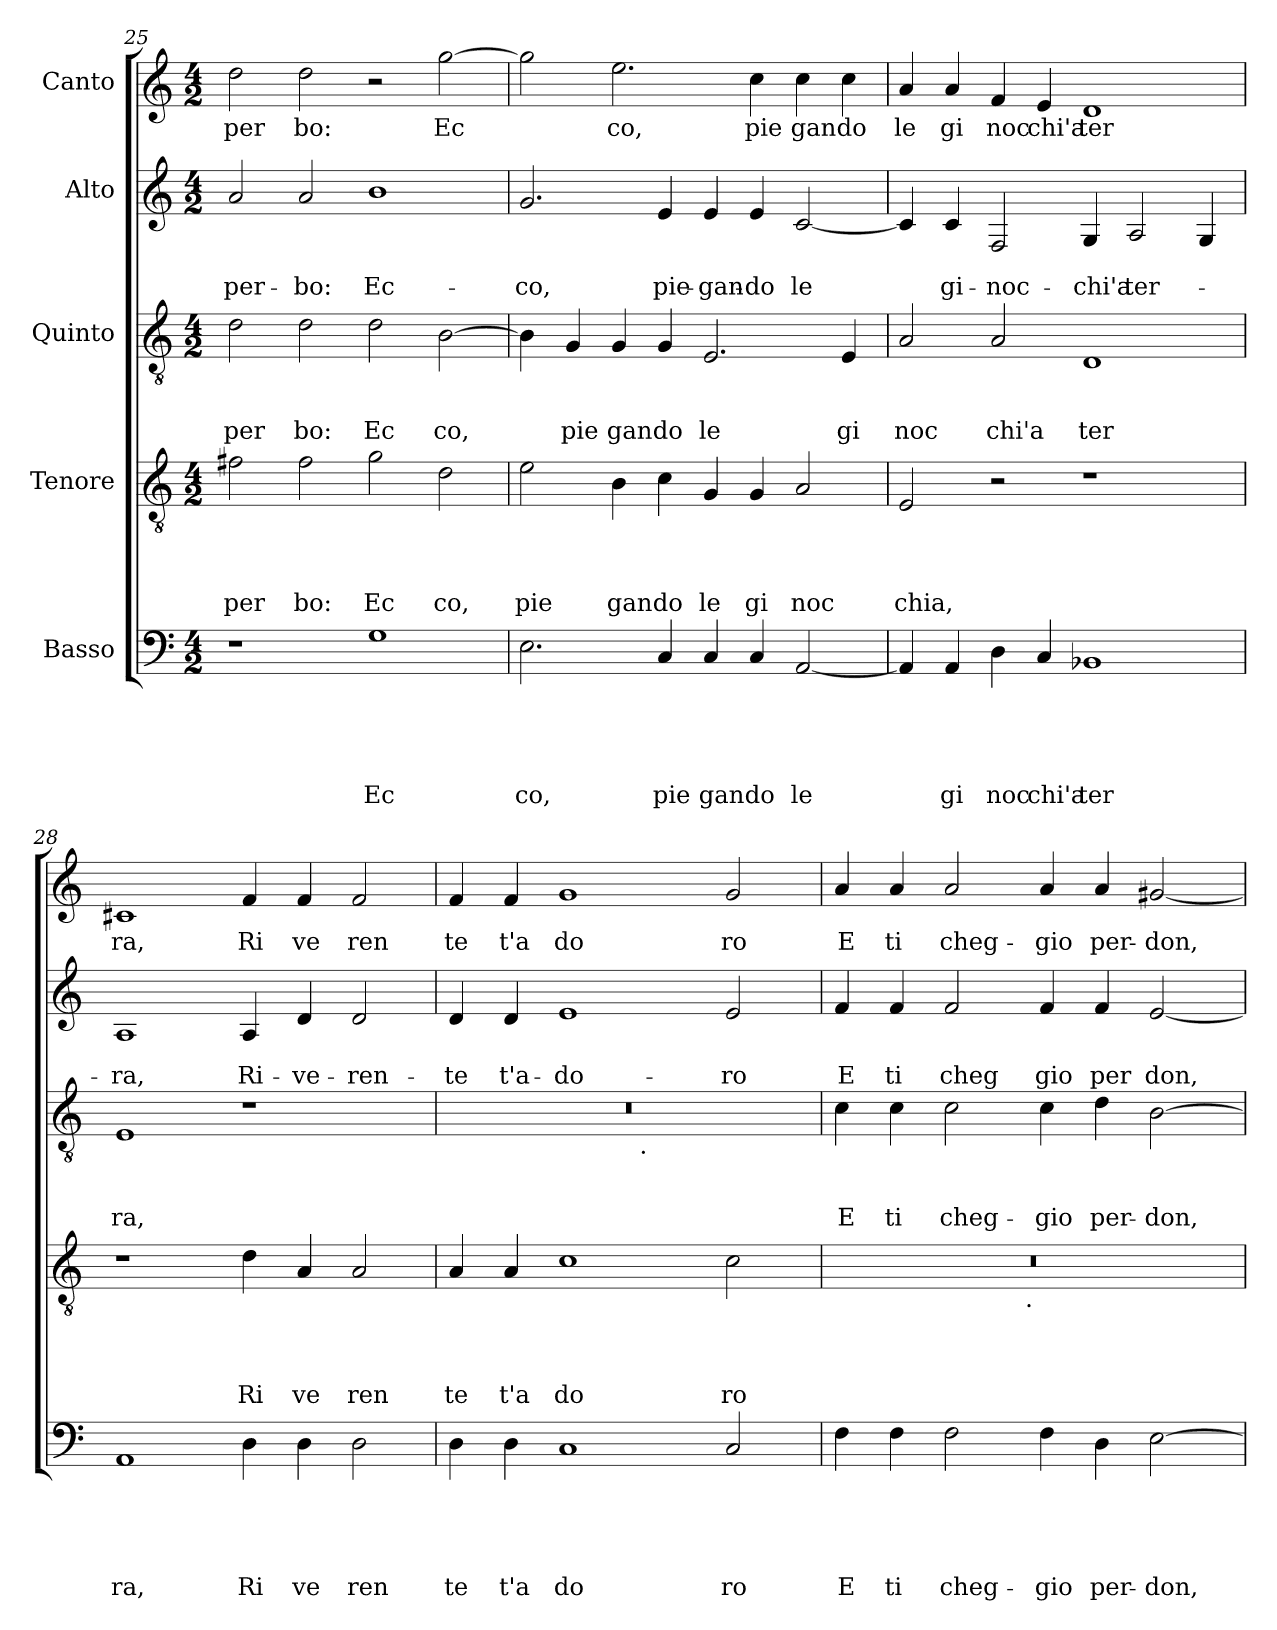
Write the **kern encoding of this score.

**kern	**text	**text	**text	**text	**text	**kern	**text	**text	**text	**text	**kern	**text	**text	**text	**kern	**text	**text	**kern	**text
*part5	*part5	*part5	*part5	*part5	*part5	*part4	*part4	*part4	*part4	*part4	*part3	*part3	*part3	*part3	*part2	*part2	*part2	*part1	*part1
*staff5	*staff5	*staff5	*staff5	*staff5	*staff5	*staff4	*staff4	*staff4	*staff4	*staff4	*staff3	*staff3	*staff3	*staff3	*staff2	*staff2	*staff2	*staff1	*staff1
*I"Basso	*	*	*	*	*	*I"Tenore	*	*	*	*	*I"Quinto	*	*	*	*I"Alto	*	*	*I"Canto	*
*clefF4	*	*	*	*	*	*clefGv2	*	*	*	*	*clefGv2	*	*	*	*clefG2	*	*	*clefG2	*
*k[]	*	*	*	*	*	*k[]	*	*	*	*	*k[]	*	*	*	*k[]	*	*	*k[]	*
*C:	*	*	*	*	*	*C:	*	*	*	*	*C:	*	*	*	*C:	*	*	*C:	*
*M4/2	*	*	*	*	*	*M4/2	*	*	*	*	*M4/2	*	*	*	*M4/2	*	*	*M4/2	*
=25	=25	=25	=25	=25	=25	=25	=25	=25	=25	=25	=25	=25	=25	=25	=25	=25	=25	=25	=25
!	!	!	!	!	!	!	!	!	!	!LO:LY:b	!	!	!	!LO:LY:b	!	!	!LO:LY:b	!	!LO:LY:b
1r	.	.	.	.	.	2f#X\	.	.	.	per	2d\	.	.	per	2a/	.	-per-	2dd\	per
!	!	!	!	!	!	!	!	!	!	!LO:LY:b	!	!	!	!LO:LY:b	!	!	!LO:LY:b	!	!LO:LY:b
.	.	.	.	.	.	2f#\	.	.	.	bo:	2d\	.	.	bo:	2a/	.	-bo:	2dd\	bo:
!	!	!	!	!	!LO:LY:b	!	!	!	!	!LO:LY:b	!	!	!	!LO:LY:b	!	!	!LO:LY:b	!	!
1G	.	.	.	.	Ec	2g\	.	.	.	Ec	2d\	.	.	Ec	1b	.	Ec-	2r	.
!	!	!	!	!	!	!	!	!	!	!LO:LY:b	!	!	!	!LO:LY:b	!	!	!	!	!LO:LY:b
.	.	.	.	.	.	2d\	.	.	.	co,	[>2B\	.	.	co,	.	.	.	[>2gg\	Ec
=26	=26	=26	=26	=26	=26	=26	=26	=26	=26	=26	=26	=26	=26	=26	=26	=26	=26	=26	=26
!	!	!	!	!	!LO:LY:b	!	!	!	!	!LO:LY:b	!	!	!	!	!	!	!LO:LY:b	!	!
2.E\	.	.	.	.	co,	2e\	.	.	.	pie	4B\]	.	.	.	2.g/	.	-co,	2gg\]	.
!	!	!	!	!	!	!	!	!	!	!	!	!	!	!LO:LY:b	!	!	!	!	!
.	.	.	.	.	.	.	.	.	.	.	4G/	.	.	pie	.	.	.	.	.
!	!	!	!	!	!	!	!	!	!	!LO:LY:b	!	!	!	!LO:LY:b	!	!	!	!	!LO:LY:b
.	.	.	.	.	.	4B\	.	.	.	gan	4G/	.	.	gan	.	.	.	2.ee\	co,
!	!	!	!	!	!LO:LY:b	!	!	!	!	!LO:LY:b	!	!	!	!LO:LY:b	!	!	!LO:LY:b	!	!
4C/	.	.	.	.	pie	4c\	.	.	.	do	4G/	.	.	do	4e/	.	pie-	.	.
!	!	!	!	!	!LO:LY:b	!	!	!	!	!LO:LY:b	!	!	!	!LO:LY:b	!	!	!LO:LY:b	!	!
4C/	.	.	.	.	gan	4G/	.	.	.	le	2.E/	.	.	le	4e/	.	-gan-	.	.
!	!	!	!	!	!LO:LY:b	!	!	!	!	!LO:LY:b	!	!	!	!	!	!	!LO:LY:b	!	!LO:LY:b
4C/	.	.	.	.	do	4G/	.	.	.	gi	.	.	.	.	4e/	.	-do	4cc\	pie
!	!	!	!	!	!LO:LY:b	!	!	!	!	!LO:LY:b	!	!	!	!	!	!	!LO:LY:b	!	!LO:LY:b
[<2AA/	.	.	.	.	le	2A/	.	.	.	noc	.	.	.	.	[<2c/	.	le	4cc\	gan
!	!	!	!	!	!	!	!	!	!	!	!	!	!	!LO:LY:b	!	!	!	!	!LO:LY:b
.	.	.	.	.	.	.	.	.	.	.	4E/	.	.	gi	.	.	.	4cc\	do
=27	=27	=27	=27	=27	=27	=27	=27	=27	=27	=27	=27	=27	=27	=27	=27	=27	=27	=27	=27
!	!	!	!	!	!	!	!	!	!	!LO:LY:b	!	!	!	!LO:LY:b	!	!	!	!	!LO:LY:b
4AA/]	.	.	.	.	.	2E/	.	.	.	chia,	2A/	.	.	noc	4c/]	.	.	4a/	le
!	!	!	!	!	!LO:LY:b	!	!	!	!	!	!	!	!	!	!	!	!LO:LY:b	!	!LO:LY:b
4AA/	.	.	.	.	gi	.	.	.	.	.	.	.	.	.	4c/	.	gi-	4a/	gi
!	!	!	!	!	!LO:LY:b	!	!	!	!	!	!	!	!	!LO:LY:b	!	!	!LO:LY:b	!	!LO:LY:b
4D\	.	.	.	.	noc	2r	.	.	.	.	2A/	.	.	chi'a	2F/	.	-noc-	4f/	noc
!	!	!	!	!	!LO:LY:b	!	!	!	!	!	!	!	!	!	!	!	!	!	!LO:LY:b
4C/	.	.	.	.	chi'a	.	.	.	.	.	.	.	.	.	.	.	.	4e/	chi'a
!	!	!	!	!	!LO:LY:b	!	!	!	!	!	!	!	!	!LO:LY:b	!	!	!LO:LY:b	!	!LO:LY:b
1BB-X	.	.	.	.	ter	1r	.	.	.	.	1D	.	.	ter	4G/	.	-chi'a	1d	ter
!	!	!	!	!	!	!	!	!	!	!	!	!	!	!	!	!	!LO:LY:b	!	!
.	.	.	.	.	.	.	.	.	.	.	.	.	.	.	2A/	.	ter-	.	.
.	.	.	.	.	.	.	.	.	.	.	.	.	.	.	4G/	.	.	.	.
=28	=28	=28	=28	=28	=28	=28	=28	=28	=28	=28	=28	=28	=28	=28	=28	=28	=28	=28	=28
!	!	!	!	!	!LO:LY:b	!	!	!	!	!	!	!	!	!LO:LY:b	!	!	!LO:LY:b	!	!LO:LY:b
1AA	.	.	.	.	ra,	1r	.	.	.	.	1E	.	.	ra,	1A	.	-ra,	1c#X	ra,
!	!	!	!	!	!LO:LY:b	!	!	!	!	!LO:LY:b	!	!	!	!	!	!	!LO:LY:b	!	!LO:LY:b
4D\	.	.	.	.	Ri	4d\	.	.	.	Ri	1r	.	.	.	4A/	.	Ri-	4f/	Ri
!	!	!	!	!	!LO:LY:b	!	!	!	!	!LO:LY:b	!	!	!	!	!	!	!LO:LY:b	!	!LO:LY:b
4D\	.	.	.	.	ve	4A/	.	.	.	ve	.	.	.	.	4d/	.	-ve-	4f/	ve
!	!	!	!	!	!LO:LY:b	!	!	!	!	!LO:LY:b	!	!	!	!	!	!	!LO:LY:b	!	!LO:LY:b
2D\	.	.	.	.	ren	2A/	.	.	.	ren	.	.	.	.	2d/	.	-ren-	2f/	ren
=29	=29	=29	=29	=29	=29	=29	=29	=29	=29	=29	=29	=29	=29	=29	=29	=29	=29	=29	=29
!	!	!	!	!	!LO:LY:b	!	!	!	!	!LO:LY:b	!	!	!	!	!	!	!LO:LY:b	!	!LO:LY:b
*	*	*	*	*	*	*	*	*	*	*	*^	*	*	*	*	*	*	*	*
4D\	.	.	.	.	te	4A/	.	.	.	te	0r	2ryy	.	.	.	4d/	.	-te	4f/	te
!	!	!	!	!	!LO:LY:b	!	!	!	!	!LO:LY:b	!	!	!	!	!	!	!	!LO:LY:b	!	!LO:LY:b
4D\	.	.	.	.	t'a	4A/	.	.	.	t'a	.	.	.	.	.	4d/	.	t'a-	4f/	t'a
!	!	!	!	!	!LO:LY:b	!	!	!	!	!LO:LY:b	!	!	!	!	!	!	!	!LO:LY:b	!	!LO:LY:b
1C	.	.	.	.	do	1c	.	.	.	do	.	4...ryy	.	.	.	1e	.	-do-	1g	do
!	!	!	!	!	!	!	!	!	!	!	!	!LO:TX:b:t=.	!	!	!	!	!	!	!	!
.	.	.	.	.	.	.	.	.	.	.	.	1ryy	.	.	.	.	.	.	.	.
!	!	!	!	!	!LO:LY:b	!	!	!	!	!LO:LY:b	!	!	!	!	!	!	!	!LO:LY:b	!	!LO:LY:b
2C/	.	.	.	.	ro	2c\	.	.	.	ro	.	.	.	.	.	2e/	.	-ro	2g/	ro
.	.	.	.	.	.	.	.	.	.	.	.	32ryy	.	.	.	.	.	.	.	.
!!LO:LB:g=z
=30	=30	=30	=30	=30	=30	=30	=30	=30	=30	=30	=30	=30	=30	=30	=30	=30	=30	=30	=30	=30
!	!	!	!	!	!LO:LY:b	!	!	!	!	!	!	!	!	!	!LO:LY:b	!	!	!LO:LY:b	!	!LO:LY:b
*	*	*	*	*	*	*^	*	*	*	*	*v	*v	*	*	*	*	*	*	*	*
4F\	.	.	.	.	E	0r	2ryy	.	.	.	.	4c\	.	.	E	4f/	.	E	4a/	E
!	!	!	!	!	!LO:LY:b	!	!	!	!	!	!	!	!	!	!LO:LY:b	!	!	!LO:LY:b	!	!LO:LY:b
4F\	.	.	.	.	ti	.	.	.	.	.	.	4c\	.	.	ti	4f/	.	ti	4a/	ti
!	!	!	!	!	!LO:LY:b	!	!	!	!	!	!	!	!	!	!LO:LY:b	!	!	!LO:LY:b	!	!LO:LY:b
2F\	.	.	.	.	cheg-	.	4...ryy	.	.	.	.	2c\	.	.	cheg-	2f/	.	cheg	2a/	cheg-
!	!	!	!	!	!	!	!LO:TX:b:t=.	!	!	!	!	!	!	!	!	!	!	!	!	!
.	.	.	.	.	.	.	1ryy	.	.	.	.	.	.	.	.	.	.	.	.	.
!	!	!	!	!	!LO:LY:b	!	!	!	!	!	!	!	!	!	!LO:LY:b	!	!	!LO:LY:b	!	!LO:LY:b
4F\	.	.	.	.	-gio	.	.	.	.	.	.	4c\	.	.	-gio	4f/	.	gio	4a/	-gio
!	!	!	!	!	!LO:LY:b	!	!	!	!	!	!	!	!	!	!LO:LY:b	!	!	!LO:LY:b	!	!LO:LY:b
4D\	.	.	.	.	per-	.	.	.	.	.	.	4d\	.	.	per-	4f/	.	per	4a/	per-
!	!	!	!	!	!LO:LY:b	!	!	!	!	!	!	!	!	!	!LO:LY:b	!	!	!LO:LY:b	!	!LO:LY:b
[>2E\	.	.	.	.	-don,	.	.	.	.	.	.	[>2B\	.	.	-don,	[<2e/	.	don,	[<2g#X/	-don,
.	.	.	.	.	.	.	32ryy	.	.	.	.	.	.	.	.	.	.	.	.	.
*	*	*	*	*	*	*v	*v	*	*	*	*	*	*	*	*	*	*	*	*	*
=	=	=	=	=	=	=	=	=	=	=	=	=	=	=	=	=	=	=	=
*-	*-	*-	*-	*-	*-	*-	*-	*-	*-	*-	*-	*-	*-	*-	*-	*-	*-	*-	*-
